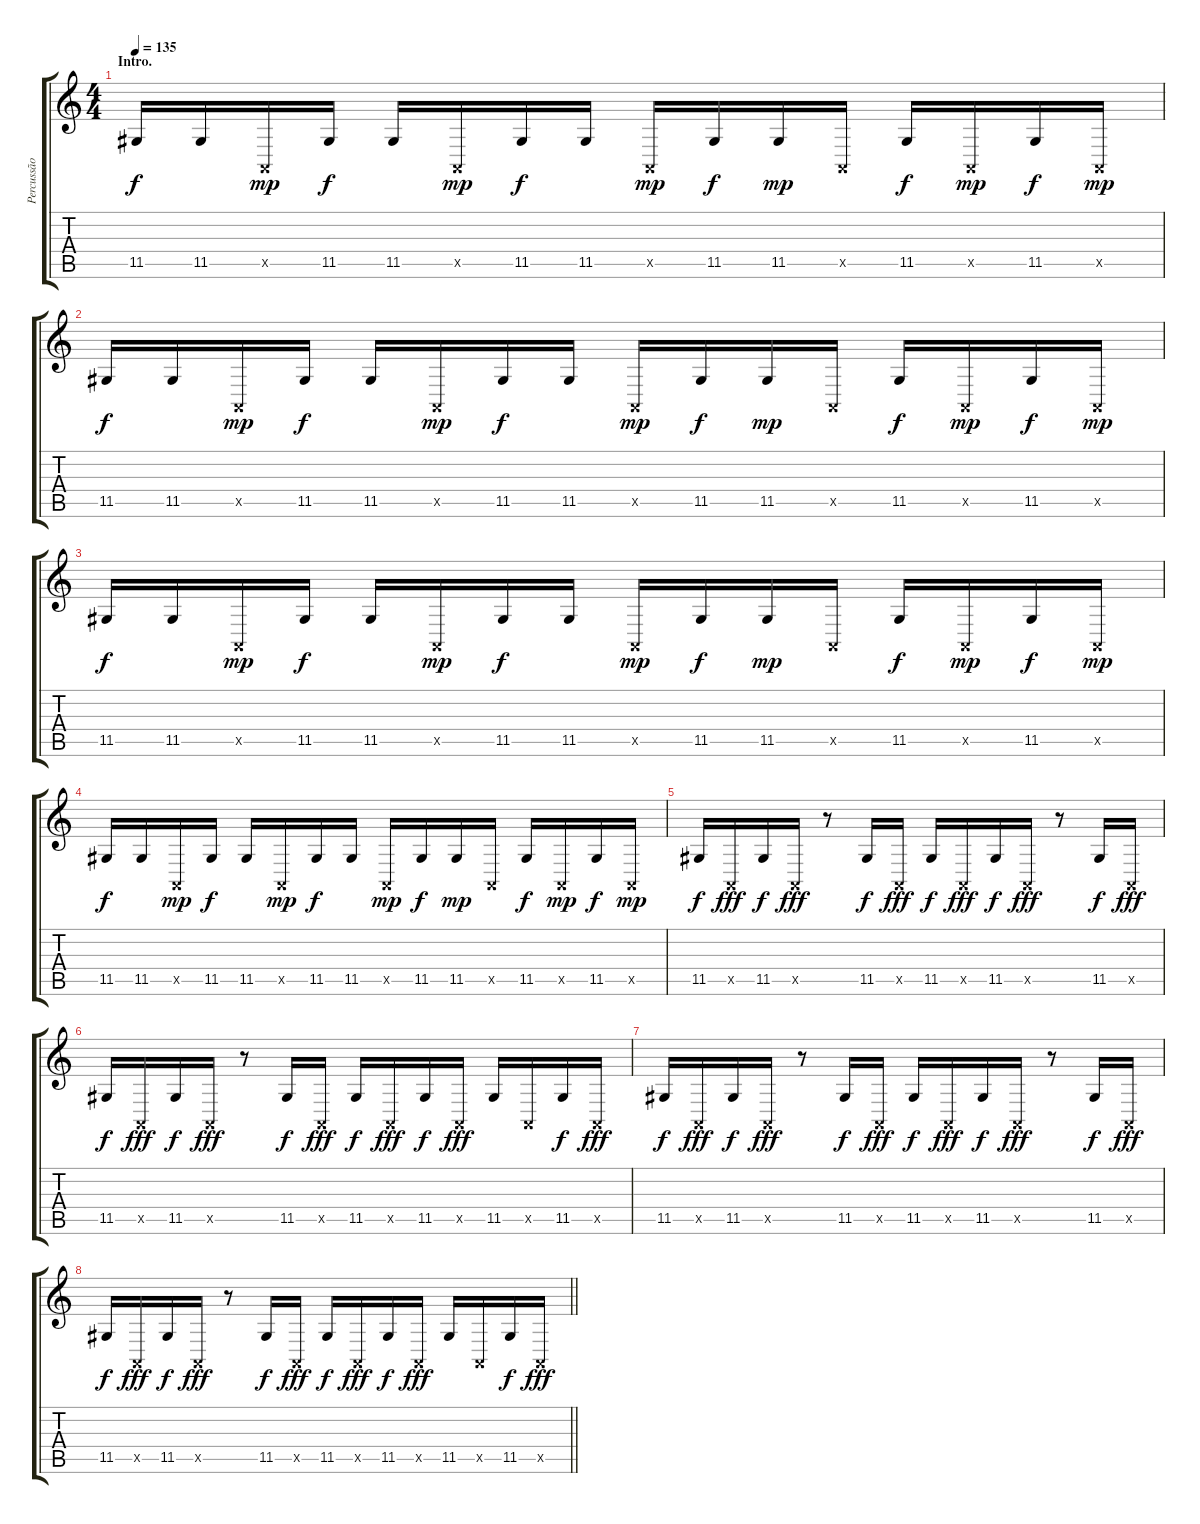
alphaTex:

\track ("Percussão" "Percussão") {instrument shamisen}
\staff {score tabs}
\tuning (E4 B3 G3 D3 A2 E2) {hide}
\ts (4 4)
\section ("" "Intro.")
\tempo 135
\clef g2
\ks c
11.5.16{dy f} 11.5.16 0.5{x}.16{dy mp} 11.5.16{dy f} 11.5.16 0.5{x}.16{dy mp} 11.5.16{dy f} 11.5.16 0.5{x}.16{dy mp} 11.5.16{dy f} 11.5.16{dy mp} 0.5{x}.16 11.5.16{dy f} 0.5{x}.16{dy mp} 11.5.16{dy f} 0.5{x}.16{dy mp} |
11.5.16{dy f} 11.5.16 0.5{x}.16{dy mp} 11.5.16{dy f} 11.5.16 0.5{x}.16{dy mp} 11.5.16{dy f} 11.5.16 0.5{x}.16{dy mp} 11.5.16{dy f} 11.5.16{dy mp} 0.5{x}.16 11.5.16{dy f} 0.5{x}.16{dy mp} 11.5.16{dy f} 0.5{x}.16{dy mp} |
11.5.16{dy f} 11.5.16 0.5{x}.16{dy mp} 11.5.16{dy f} 11.5.16 0.5{x}.16{dy mp} 11.5.16{dy f} 11.5.16 0.5{x}.16{dy mp} 11.5.16{dy f} 11.5.16{dy mp} 0.5{x}.16 11.5.16{dy f} 0.5{x}.16{dy mp} 11.5.16{dy f} 0.5{x}.16{dy mp} |
11.5.16{dy f} 11.5.16 0.5{x}.16{dy mp} 11.5.16{dy f} 11.5.16 0.5{x}.16{dy mp} 11.5.16{dy f} 11.5.16 0.5{x}.16{dy mp} 11.5.16{dy f} 11.5.16{dy mp} 0.5{x}.16 11.5.16{dy f} 0.5{x}.16{dy mp} 11.5.16{dy f} 0.5{x}.16{dy mp} |
11.5.16{dy f} 0.5{x}.16{dy fff} 11.5.16{dy f} 0.5{x}.16{dy fff} r.8 11.5.16{dy f} 0.5{x}.16{dy fff} 11.5.16{dy f} 0.5{x}.16{dy fff} 11.5.16{dy f} 0.5{x}.16{dy fff} r.8 11.5.16{dy f} 0.5{x}.16{dy fff} |
11.5.16{dy f} 0.5{x}.16{dy fff} 11.5.16{dy f} 0.5{x}.16{dy fff} r.8 11.5.16{dy f} 0.5{x}.16{dy fff} 11.5.16{dy f} 0.5{x}.16{dy fff} 11.5.16{dy f} 0.5{x}.16{dy fff} 11.5.16 0.5{x}.16 11.5.16{dy f} 0.5{x}.16{dy fff} |
11.5.16{dy f} 0.5{x}.16{dy fff} 11.5.16{dy f} 0.5{x}.16{dy fff} r.8 11.5.16{dy f} 0.5{x}.16{dy fff} 11.5.16{dy f} 0.5{x}.16{dy fff} 11.5.16{dy f} 0.5{x}.16{dy fff} r.8 11.5.16{dy f} 0.5{x}.16{dy fff} |
\barLineRight lightlight
11.5.16{dy f} 0.5{x}.16{dy fff} 11.5.16{dy f} 0.5{x}.16{dy fff} r.8 11.5.16{dy f} 0.5{x}.16{dy fff} 11.5.16{dy f} 0.5{x}.16{dy fff} 11.5.16{dy f} 0.5{x}.16{dy fff} 11.5.16 0.5{x}.16 11.5.16{dy f} 0.5{x}.16{dy fff}
